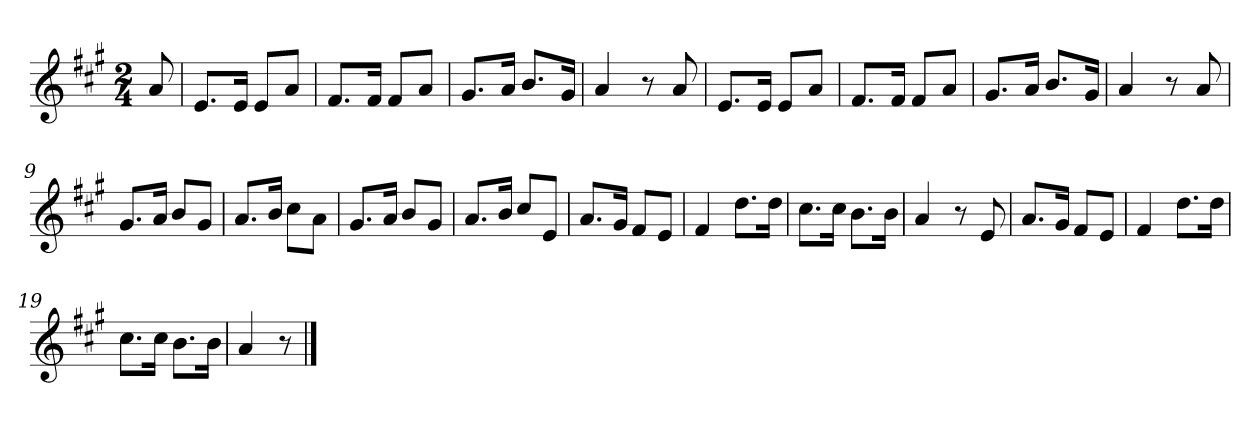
**kern
*part1
*staff1
*k[f#c#g#]
*M2/4
*MM120
=
8a
=1
8.eL
16eJk
8eL
8aJ
=2
8.f#L
16f#Jk
8f#L
8aJ
=3
8.g#L
16aJk
8.bL
16g#Jk
=4
4a
8r
8a
=5
8.eL
16eJk
8eL
8aJ
=6
8.f#L
16f#Jk
8f#L
8aJ
=7
8.g#L
16aJk
8.bL
16g#Jk
=8
4a
8r
8a
=9
8.g#L
16aJk
8bL
8g#J
=10
8.aL
16bJk
8cc#L
8aJ
=11
8.g#L
16aJk
8bL
8g#J
=12
8.aL
16bJk
8cc#L
8eJ
=13
8.aL
16g#Jk
8f#L
8eJ
=14
4f#
8.ddL
16ddJk
=15
8.cc#L
16cc#Jk
8.bL
16bJk
=16
4a
8r
8e
=17
8.aL
16g#Jk
8f#L
8eJ
=18
4f#
8.ddL
16ddJk
=19
8.cc#L
16cc#Jk
8.bL
16bJk
=20
4a
8r
==
*-
